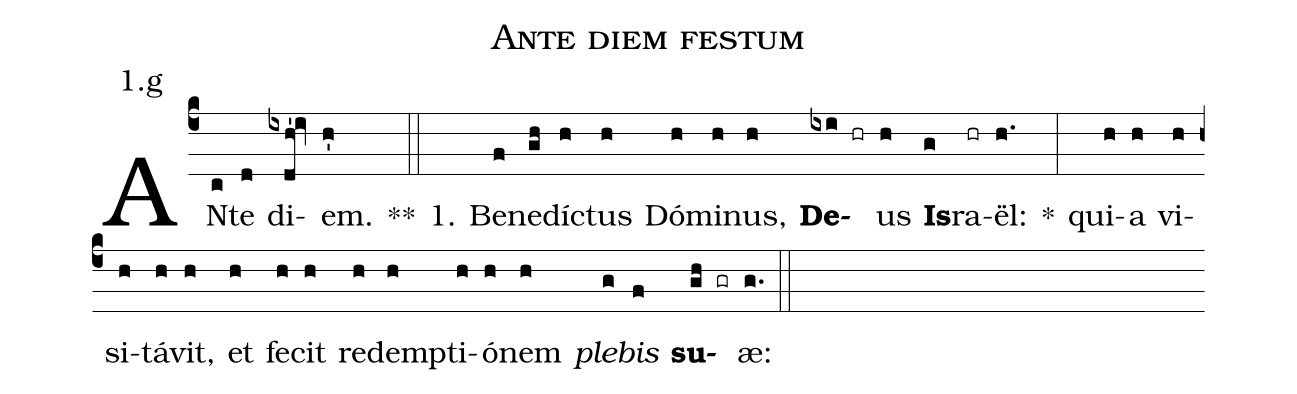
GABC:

name:Ante diem festum;
office-part:Antiphona;
mode:1;
annotation: 1.g;
%%
(c4) AN(c)te(d) di(ixdh'!iv)em.(h') **(::)
1. Be(f)ne(gh)díc(h)tus(h) Dó(h)mi(h)nus,(h) <b>De</b>(ixi hr)us(h) <b>Is</b>(g)ra(hr)ël:(h.) *(:) qui(h)a(h) vi(h)si(h)tá(h)vit,(h) et(h) fe(h)cit(h) red(h)emp(h)ti(h)ó(h)nem(h) <i>ple</i>(g)<i>bis</i>(f) <b>su</b>(gh gr)æ:(g.) (::)
